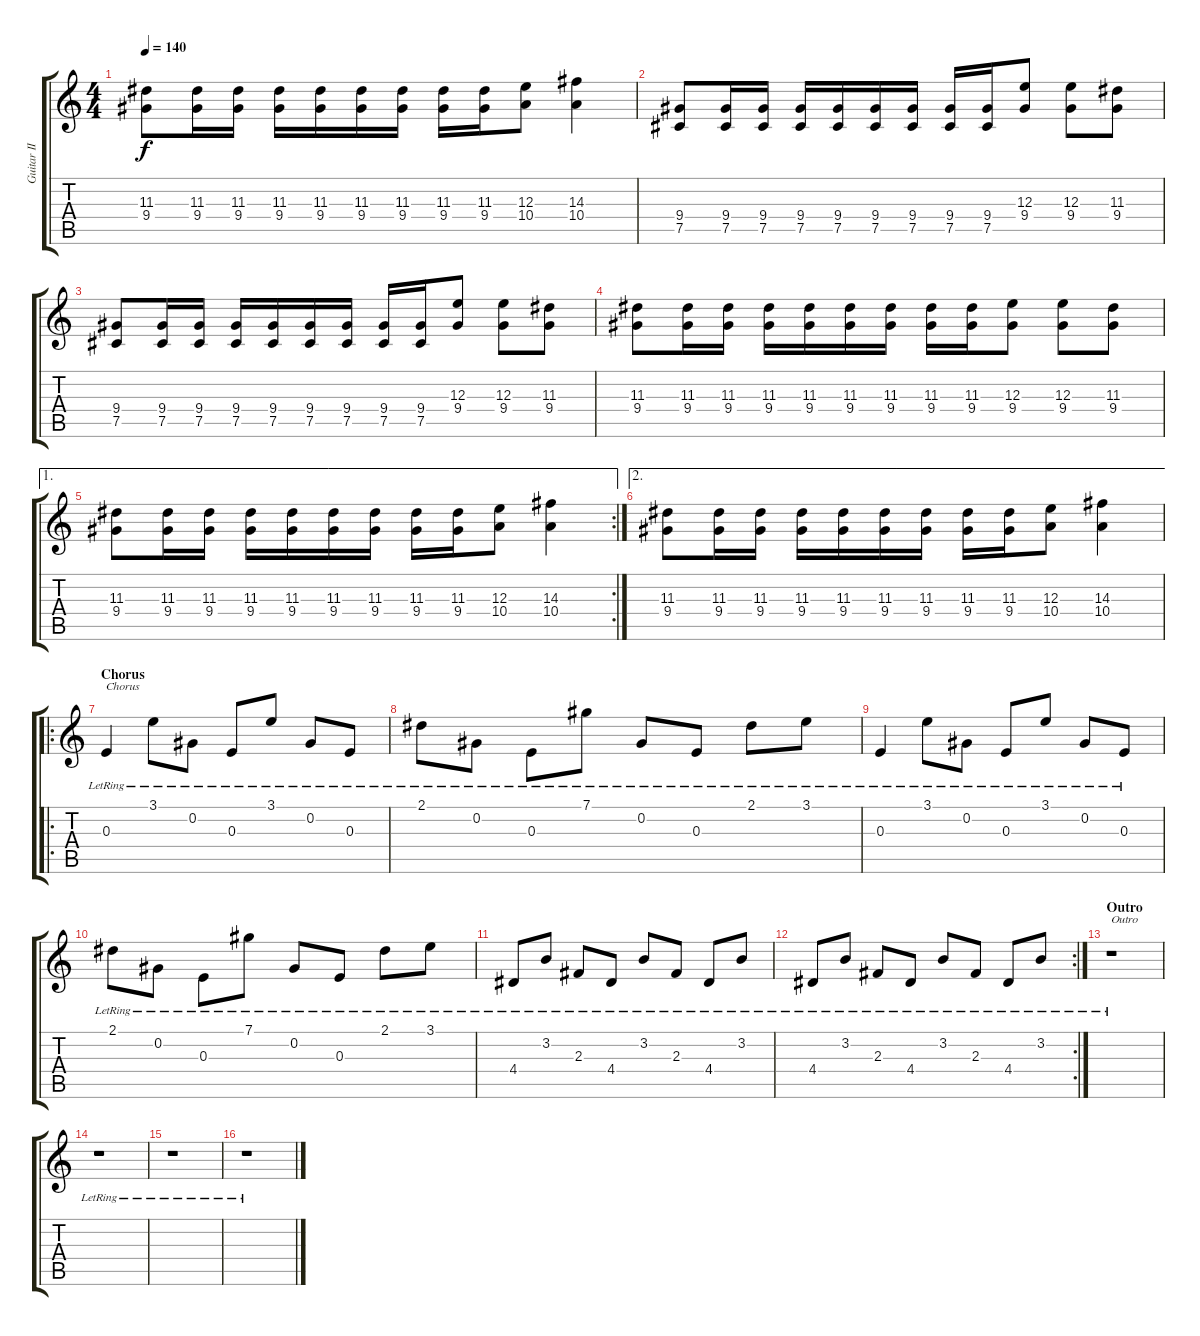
\track ("Guitar II [Henriksson]" "Guitar II ") {instrument distortionguitar}
\staff {score tabs}
\tuning (Db4 Ab3 E3 B2 Gb2 Db2) {hide}
\ts (4 4)
\tempo 140
\clef g2
\ks c
(11.3 9.4).8{dy f} (11.3 9.4).16 (11.3 9.4).16 (11.3 9.4).16 (11.3 9.4).16 (11.3 9.4).16 (11.3 9.4).16 (11.3 9.4).16 (11.3 9.4).16 (12.3 10.4).8 (14.3 10.4).4 |
(9.4 7.5).8 (9.4 7.5).16 (9.4 7.5).16 (9.4 7.5).16 (9.4 7.5).16 (9.4 7.5).16 (9.4 7.5).16 (9.4 7.5).16 (9.4 7.5).16 (12.3 9.4).8 (12.3 9.4).8 (11.3 9.4).8 |
(9.4 7.5).8 (9.4 7.5).16 (9.4 7.5).16 (9.4 7.5).16 (9.4 7.5).16 (9.4 7.5).16 (9.4 7.5).16 (9.4 7.5).16 (9.4 7.5).16 (12.3 9.4).8 (12.3 9.4).8 (11.3 9.4).8 |
(11.3 9.4).8 (11.3 9.4).16 (11.3 9.4).16 (11.3 9.4).16 (11.3 9.4).16 (11.3 9.4).16 (11.3 9.4).16 (11.3 9.4).16 (11.3 9.4).16 (12.3 9.4).8 (12.3 9.4).8 (11.3 9.4).8 |
\ae 1
\rc 2
(11.3 9.4).8 (11.3 9.4).16 (11.3 9.4).16 (11.3 9.4).16 (11.3 9.4).16 (11.3 9.4).16 (11.3 9.4).16 (11.3 9.4).16 (11.3 9.4).16 (12.3 10.4).8 (14.3 10.4).4 |
\ae 2
(11.3 9.4).8 (11.3 9.4).16 (11.3 9.4).16 (11.3 9.4).16 (11.3 9.4).16 (11.3 9.4).16 (11.3 9.4).16 (11.3 9.4).16 (11.3 9.4).16 (12.3 10.4).8 (14.3 10.4).4 |
\ro
\section ("" "Chorus")
0.3{lr}.4{txt "Chorus" instrument electricguitarjazz} 3.1{lr}.8 0.2{lr}.8 0.3{lr}.8 3.1{lr}.8 0.2{lr}.8 0.3{lr}.8 |
2.1{lr}.8 0.2{lr}.8 0.3{lr}.8 7.1{lr}.8 0.2{lr}.8 0.3{lr}.8 2.1{lr}.8 3.1{lr}.8 |
0.3{lr}.4 3.1{lr}.8 0.2{lr}.8 0.3{lr}.8 3.1{lr}.8 0.2{lr}.8 0.3{lr}.8 |
2.1{lr}.8 0.2{lr}.8 0.3{lr}.8 7.1{lr}.8 0.2{lr}.8 0.3{lr}.8 2.1{lr}.8 3.1{lr}.8 |
4.4{lr}.8 3.2{lr}.8 2.3{lr}.8 4.4{lr}.8 3.2{lr}.8 2.3{lr}.8 4.4{lr}.8 3.2{lr}.8 |
\rc 2
4.4{lr}.8 3.2{lr}.8 2.3{lr}.8 4.4{lr}.8 3.2{lr}.8 2.3{lr}.8 4.4{lr}.8 3.2{lr}.8 |
\section ("" "Outro")
r.1{txt "Outro" instrument distortionguitar} |
r.1 |
r.1 |
r.1
